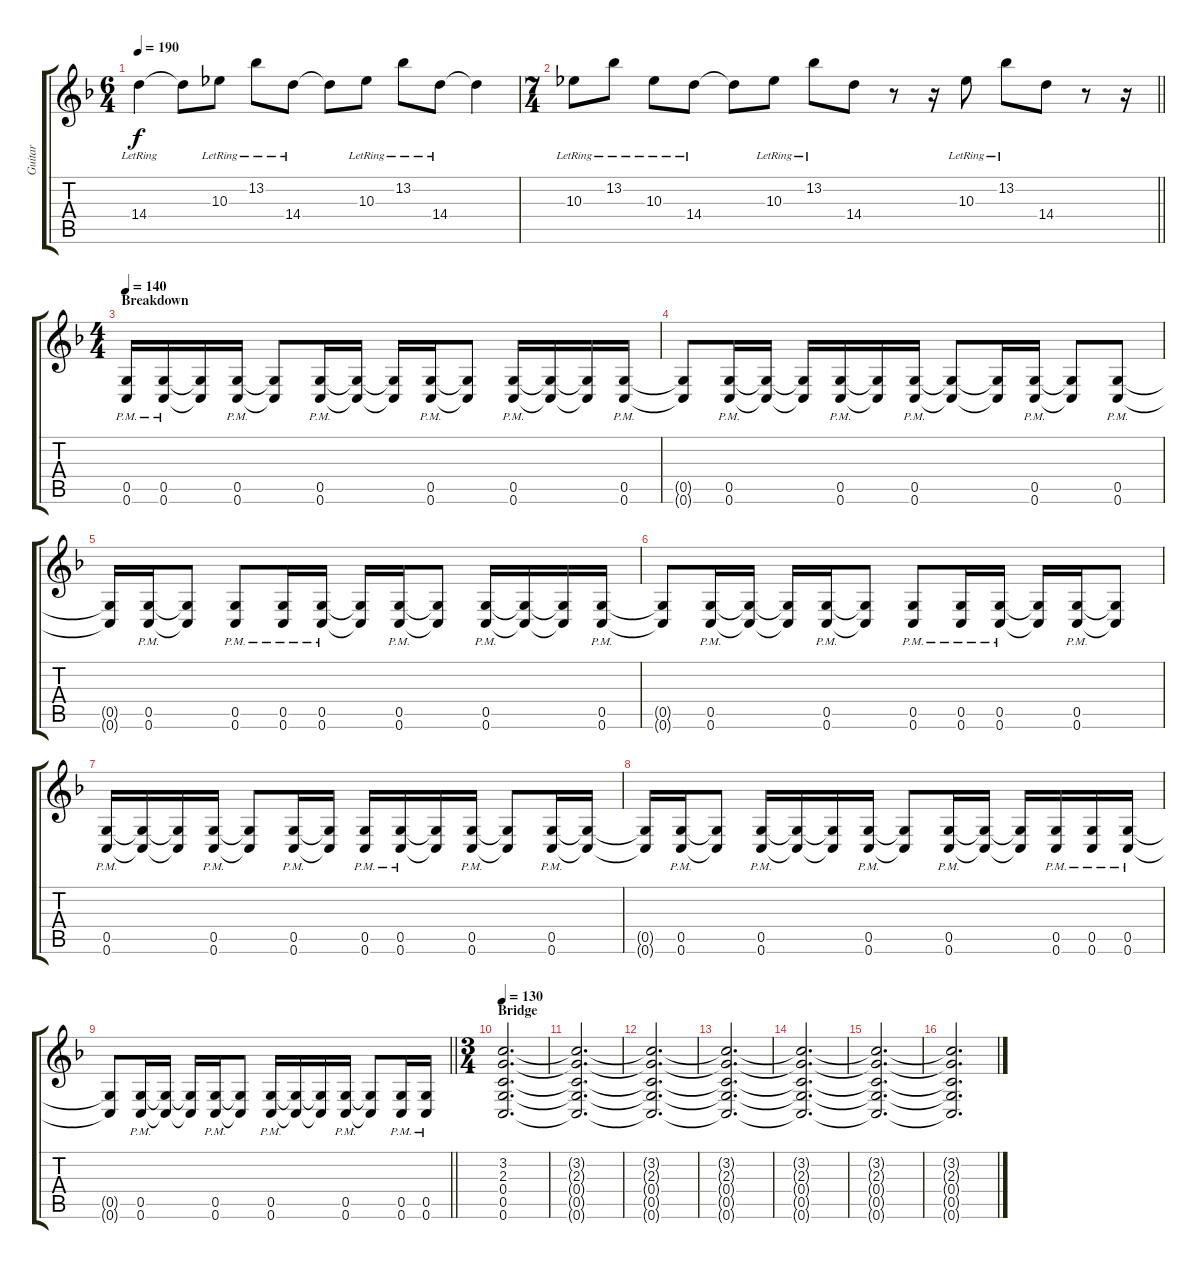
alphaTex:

\track ("Guitar" "Guitar") {instrument distortionguitar}
\staff {score tabs}
\tuning (D4 A3 F3 C3 G2 C2) {hide}
\ts (6 4)
\tempo 190
\clef g2
\ks f
14.4{lr}.4{dy f} 14.4{t}.8 10.3{lr}.8 13.2{lr}.8 14.4{lr}.8 14.4{t}.8 10.3{lr}.8 13.2{lr}.8 14.4{lr}.8 14.4{t}.4 |
\ts (7 4)
\barLineRight lightlight
10.3{lr}.8 13.2{lr}.8 10.3{lr}.8 14.4{lr}.8 14.4{t}.8 10.3{lr}.8 13.2{lr}.8 14.4.8 r.8 r.16 10.3{lr}.8 13.2{lr}.8 14.4.8 r.8 r.16 |
\ts (4 4)
\section ("" "Breakdown")
\tempo 140
(0.5{pm} 0.6{pm}).16 (0.5{pm} 0.6{pm}).16 (0.5{t} 0.6{t}).16 (0.5{pm} 0.6{pm}).16 (0.5{t} 0.6{t}).8 (0.5{pm} 0.6{pm}).16 (0.5{t} 0.6{t}).16 (0.5{t} 0.6{t}).16 (0.5{pm} 0.6{pm}).16 (0.5{t} 0.6{t}).8 (0.5{pm} 0.6{pm}).16 (0.5{t} 0.6{t}).16 (0.5{t} 0.6{t}).16 (0.5{pm} 0.6{pm}).16 |
(0.5{t} 0.6{t}).8 (0.5{pm} 0.6{pm}).16 (0.5{t} 0.6{t}).16 (0.5{t} 0.6{t}).16 (0.5{pm} 0.6{pm}).16 (0.5{t} 0.6{t}).16 (0.5{pm} 0.6{pm}).16 (0.5{t} 0.6{t}).8 (0.5{t} 0.6{t}).16 (0.5{pm} 0.6{pm}).16 (0.5{t} 0.6{t}).8 (0.5{pm} 0.6{pm}).8 |
(0.5{t} 0.6{t}).16 (0.5{pm} 0.6{pm}).16 (0.5{t} 0.6{t}).8 (0.5{pm} 0.6{pm}).8 (0.5{pm} 0.6{pm}).16 (0.5{pm} 0.6{pm}).16 (0.5{t} 0.6{t}).16 (0.5{pm} 0.6{pm}).16 (0.5{t} 0.6{t}).8 (0.5{pm} 0.6{pm}).16 (0.5{t} 0.6{t}).16 (0.5{t} 0.6{t}).16 (0.5{pm} 0.6{pm}).16 |
(0.5{t} 0.6{t}).8 (0.5{pm} 0.6{pm}).16 (0.5{t} 0.6{t}).16 (0.5{t} 0.6{t}).16 (0.5{pm} 0.6{pm}).16 (0.5{t} 0.6{t}).8 (0.5{pm} 0.6{pm}).8 (0.5{pm} 0.6{pm}).16 (0.5{pm} 0.6{pm}).16 (0.5{t} 0.6{t}).16 (0.5{pm} 0.6{pm}).16 (0.5{t} 0.6{t}).8 |
(0.5{pm} 0.6{pm}).16 (0.5{t} 0.6{t}).16 (0.5{t} 0.6{t}).16 (0.5{pm} 0.6{pm}).16 (0.5{t} 0.6{t}).8 (0.5{pm} 0.6{pm}).16 (0.5{t} 0.6{t}).16 (0.5{pm} 0.6{pm}).16 (0.5{pm} 0.6{pm}).16 (0.5{t} 0.6{t}).16 (0.5{pm} 0.6{pm}).16 (0.5{t} 0.6{t}).8 (0.5{pm} 0.6{pm}).16 (0.5{t} 0.6{t}).16 |
(0.5{t} 0.6{t}).16 (0.5{pm} 0.6{pm}).16 (0.5{t} 0.6{t}).8 (0.5{pm} 0.6{pm}).16 (0.5{t} 0.6{t}).16 (0.5{t} 0.6{t}).16 (0.5{pm} 0.6{pm}).16 (0.5{t} 0.6{t}).8 (0.5{pm} 0.6{pm}).16 (0.5{t} 0.6{t}).16 (0.5{t} 0.6{t}).16 (0.5{pm} 0.6{pm}).16 (0.5{pm} 0.6{pm}).16 (0.5{pm} 0.6{pm}).16 |
\barLineRight lightlight
(0.5{t} 0.6{t}).8 (0.5{pm} 0.6{pm}).16 (0.5{t} 0.6{t}).16 (0.5{t} 0.6{t}).16 (0.5{pm} 0.6{pm}).16 (0.5{t} 0.6{t}).8 (0.5{pm} 0.6{pm}).16 (0.5{t} 0.6{t}).16 (0.5{t} 0.6{t}).16 (0.5{pm} 0.6{pm}).16 (0.5{t} 0.6{t}).8 (0.5{pm} 0.6{pm}).16 (0.5{pm} 0.6{pm}).16 |
\ts (3 4)
\section ("" "Bridge")
\tempo 130
(3.2 2.3 0.4 0.5 0.6).2{d volume 7} |
(3.2{t} 2.3{t} 0.4{t} 0.5{t} 0.6{t}).2{d} |
(3.2{t} 2.3{t} 0.4{t} 0.5{t} 0.6{t}).2{d} |
(3.2{t} 2.3{t} 0.4{t} 0.5{t} 0.6{t}).2{d} |
(3.2{t} 2.3{t} 0.4{t} 0.5{t} 0.6{t}).2{d} |
(3.2{t} 2.3{t} 0.4{t} 0.5{t} 0.6{t}).2{d} |
(3.2{t} 2.3{t} 0.4{t} 0.5{t} 0.6{t}).2{d}
